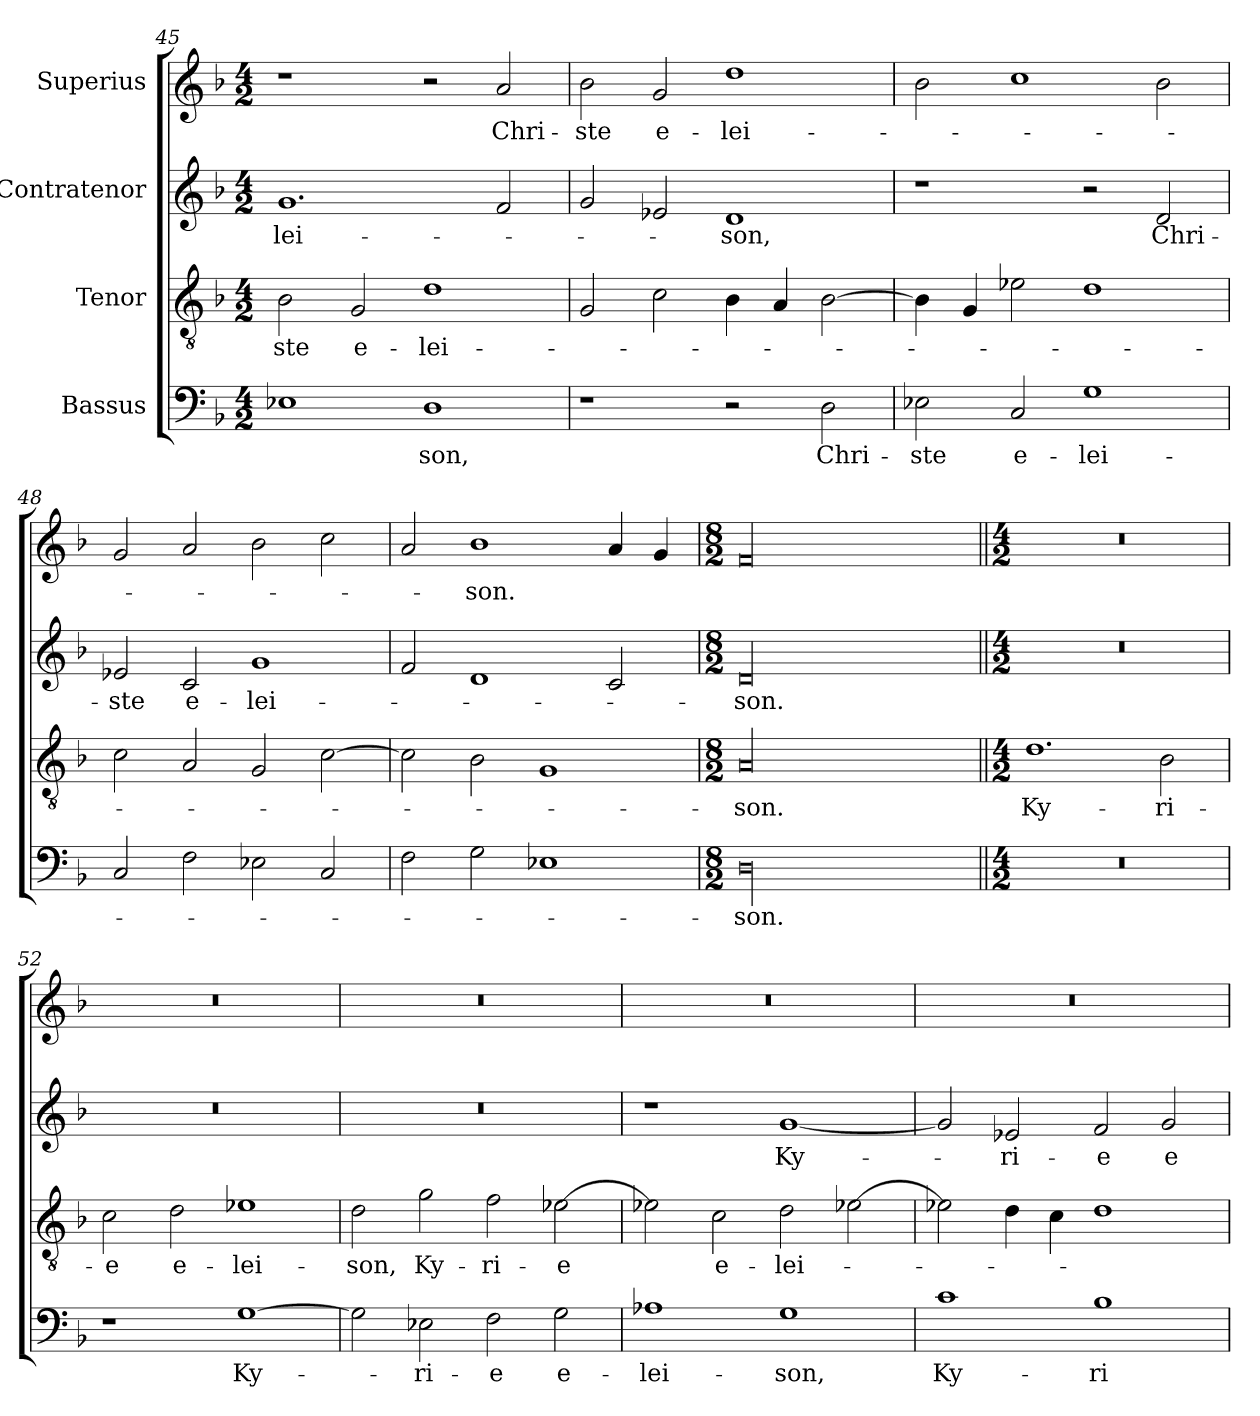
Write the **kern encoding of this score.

**kern	**text	**kern	**text	**kern	**text	**kern	**text
*part4	*part4	*part3	*part3	*part2	*part2	*part1	*part1
*staff4	*staff4	*staff3	*staff3	*staff2	*staff2	*staff1	*staff1
*I"Bassus	*	*I"Tenor	*	*I"Contratenor	*	*I"Superius	*
*clefF4	*	*clefGv2	*	*clefG2	*	*clefG2	*
*k[b-]	*	*k[b-]	*	*k[b-]	*	*k[b-]	*
*M4/2	*	*M4/2	*	*M4/2	*	*M4/2	*
=45	=45	=45	=45	=45	=45	=45	=45
1E-X\	.	2B-\	-ste	1.g/	-lei-	1r	.
.	.	2G/	e-	.	.	.	.
1D\	-son,	1d\	-lei-	.	.	2r	.
.	.	.	.	2f/	.	2a/	Chri-
=46	=46	=46	=46	=46	=46	=46	=46
1r	.	2G/	.	2g/	.	2b-\	-ste
.	.	2c\	.	2e-X/	.	2g/	e-
2r	.	4B-\	.	1d/	-son,	1dd\	-lei-
.	.	4A/	.	.	.	.	.
2D\	Chri-	[2B-\	.	.	.	.	.
=47	=47	=47	=47	=47	=47	=47	=47
2E-X\	-ste	4B-\]	.	1r	.	2b-\	.
.	.	4G/	.	.	.	.	.
2C/	e-	2e-X\	.	.	.	1cc\	.
1G\	-lei-	1d\	.	2r	.	.	.
.	.	.	.	2d/	Chri-	2b-\	.
=48	=48	=48	=48	=48	=48	=48	=48
2C/	.	2c\	.	2e-X/	-ste	2g/	.
2F\	.	2A/	.	2c/	e-	2a/	.
2E-X\	.	2G/	.	1g/	-lei-	2b-\	.
2C/	.	[2c\	.	.	.	2cc\	.
=49	=49	=49	=49	=49	=49	=49	=49
2F\	.	2c\]	.	2f/	.	2a/	.
2G\	.	2B-\	.	1d/	.	1b-\	-son.
1E-X\	.	1G/	.	.	.	.	.
.	.	.	.	2c/	.	4a/	.
.	.	.	.	.	.	4g/	.
=50	=50	=50	=50	=50	=50	=50	=50
*M8/2	*	*M8/2	*	*M8/2	*	*M8/2	*
00D\	-son.	00A/	-son.	00d/	-son.	00f/	.
=51||	=51||	=51||	=51||	=51||	=51||	=51||	=51||
*M4/2	*	*M4/2	*	*M4/2	*	*M4/2	*
0r	.	1.d\	Ky-	0r	.	0r	.
.	.	2B-\	-ri-	.	.	.	.
=52	=52	=52	=52	=52	=52	=52	=52
1r	.	2c\	-e	0r	.	0r	.
.	.	2d\	e-	.	.	.	.
[1G\	Ky-	1e-X\	-lei-	.	.	.	.
=53	=53	=53	=53	=53	=53	=53	=53
2G\]	.	2d\	-son,	0r	.	0r	.
2E-X\	-ri-	2g\	Ky-	.	.	.	.
2F\	-e	2f\	-ri-	.	.	.	.
2G\	e-	[2e-X\	-e	.	.	.	.
=54	=54	=54	=54	=54	=54	=54	=54
1A-X\	-lei-	2e-X\]	.	1r	.	0r	.
.	.	2c\	e-	.	.	.	.
1G\	-son,	2d\	-lei-	[1g/	Ky-	.	.
.	.	[2e-X\	.	.	.	.	.
=55	=55	=55	=55	=55	=55	=55	=55
1c\	Ky-	2e-X\]	.	2g/]	.	0r	.
.	.	4d\	.	2e-X/	-ri-	.	.
.	.	4c\	.	.	.	.	.
1B-\	-ri-	1d\	.	2f/	-e	.	.
.	.	.	.	2g/	e-	.	.
=	=	=	=	=	=	=	=
*-	*-	*-	*-	*-	*-	*-	*-
